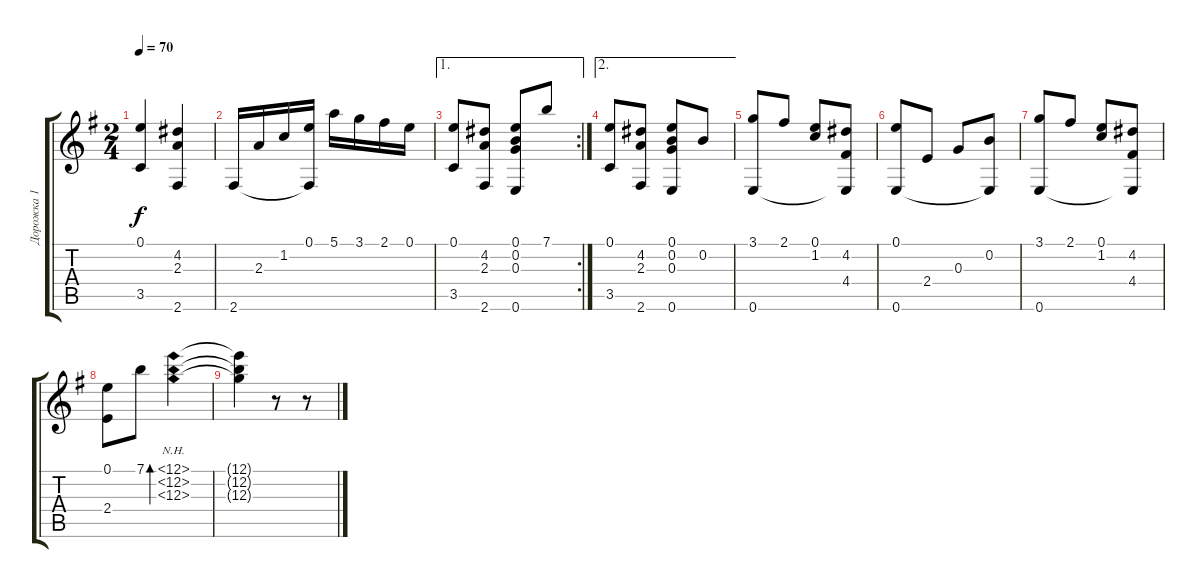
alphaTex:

\track ("Дорожка 1" "Дорожка 1") {instrument acousticguitarnylon}
\staff {score tabs}
\tuning (E4 B3 G3 D3 A2 E2) {hide}
\ts (2 4)
\tempo 70
\clef g2
\ks g
(0.1 3.5).4{dy f} (4.2 2.3 2.6).4 |
2.6.16 2.3.16 1.2.16 (0.1 2.6{t}).16 5.1.16 3.1.16 2.1.16 0.1.16 |
\ae 1
\rc 2
(0.1 3.5).8 (4.2 2.3 2.6).8 (0.1 0.2 0.3 0.6).8 7.1.8 |
\ae 2
(0.1 3.5).8 (4.2 2.3 2.6).8 (0.1 0.2 0.3 0.6).8 0.2.8 |
(3.1 0.6).8 2.1.8 (0.1 1.2).8 (4.2 4.4 0.6{t}).8 |
(0.1 0.6).8 2.4.8 0.3.8 (0.2 0.6{t}).8 |
(3.1 0.6).8 2.1.8 (0.1 1.2).8 (4.2 4.4 0.6{t}).8 |
(0.1 2.4).8 7.1.8 (12.1{nh} 12.2{nh} 12.3{nh}).4{bd 120} |
(12.1{t} 12.2{t} 12.3{t}).4 r.8 r.8
